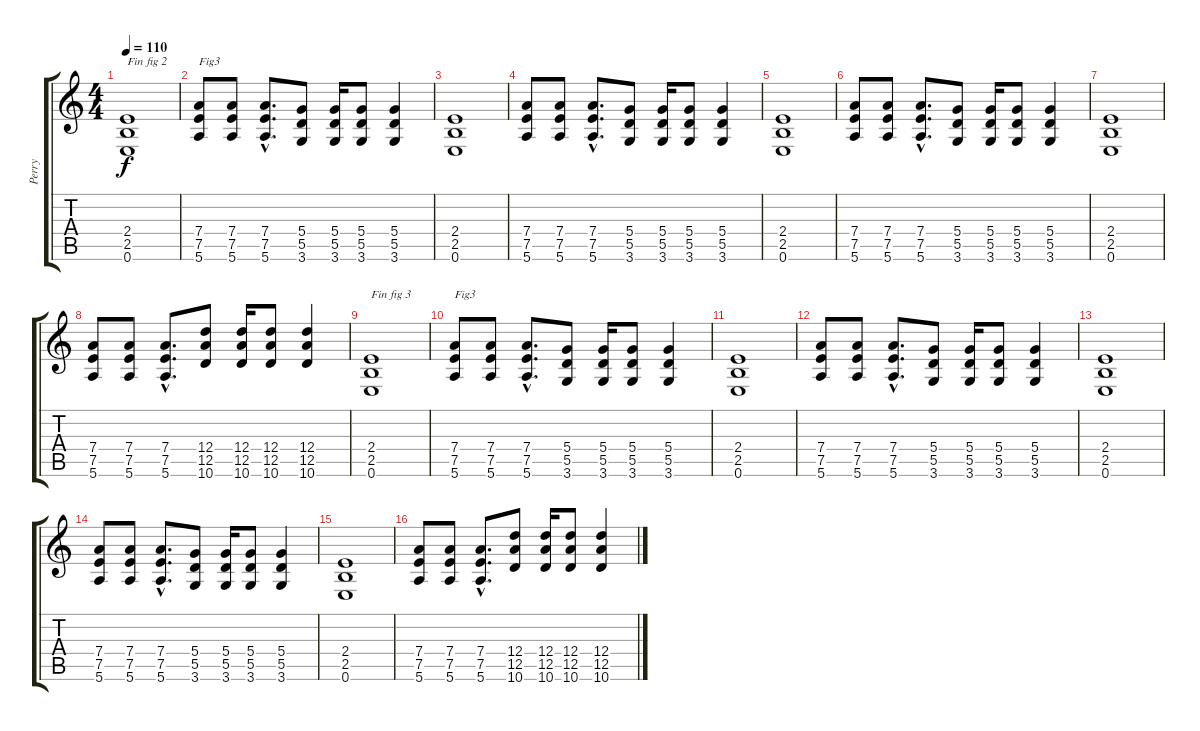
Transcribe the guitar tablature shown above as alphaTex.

\track ("Perry" "Perry") {instrument distortionguitar}
\staff {score tabs}
\tuning (E4 B3 G3 D3 A2 E2) {hide}
\ts (4 4)
\tempo 110
\clef g2
\ks c
(2.4 2.5 0.6).1{txt "Fin fig 2" dy f} |
(7.4 7.5 5.6).8{txt "Fig3"} (7.4 7.5 5.6).8 (7.4{hac} 7.5{hac} 5.6{hac}).8{d} (5.4 5.5 3.6).8 (5.4 5.5 3.6).16 (5.4 5.5 3.6).8 (5.4 5.5 3.6).4 |
(2.4 2.5 0.6).1 |
(7.4 7.5 5.6).8 (7.4 7.5 5.6).8 (7.4{hac} 7.5{hac} 5.6{hac}).8{d} (5.4 5.5 3.6).8 (5.4 5.5 3.6).16 (5.4 5.5 3.6).8 (5.4 5.5 3.6).4 |
(2.4 2.5 0.6).1 |
(7.4 7.5 5.6).8 (7.4 7.5 5.6).8 (7.4{hac} 7.5{hac} 5.6{hac}).8{d} (5.4 5.5 3.6).8 (5.4 5.5 3.6).16 (5.4 5.5 3.6).8 (5.4 5.5 3.6).4 |
(2.4 2.5 0.6).1 |
(7.4 7.5 5.6).8 (7.4 7.5 5.6).8 (7.4{hac} 7.5{hac} 5.6{hac}).8{d} (12.4 12.5 10.6).8 (12.4 12.5 10.6).16 (12.4 12.5 10.6).8 (12.4 12.5 10.6).4 |
(2.4 2.5 0.6).1{txt "Fin fig 3"} |
(7.4 7.5 5.6).8{txt "Fig3"} (7.4 7.5 5.6).8 (7.4{hac} 7.5{hac} 5.6{hac}).8{d} (5.4 5.5 3.6).8 (5.4 5.5 3.6).16 (5.4 5.5 3.6).8 (5.4 5.5 3.6).4 |
(2.4 2.5 0.6).1 |
(7.4 7.5 5.6).8 (7.4 7.5 5.6).8 (7.4{hac} 7.5{hac} 5.6{hac}).8{d} (5.4 5.5 3.6).8 (5.4 5.5 3.6).16 (5.4 5.5 3.6).8 (5.4 5.5 3.6).4 |
(2.4 2.5 0.6).1 |
(7.4 7.5 5.6).8 (7.4 7.5 5.6).8 (7.4{hac} 7.5{hac} 5.6{hac}).8{d} (5.4 5.5 3.6).8 (5.4 5.5 3.6).16 (5.4 5.5 3.6).8 (5.4 5.5 3.6).4 |
(2.4 2.5 0.6).1 |
(7.4 7.5 5.6).8 (7.4 7.5 5.6).8 (7.4{hac} 7.5{hac} 5.6{hac}).8{d} (12.4 12.5 10.6).8 (12.4 12.5 10.6).16 (12.4 12.5 10.6).8 (12.4 12.5 10.6).4
